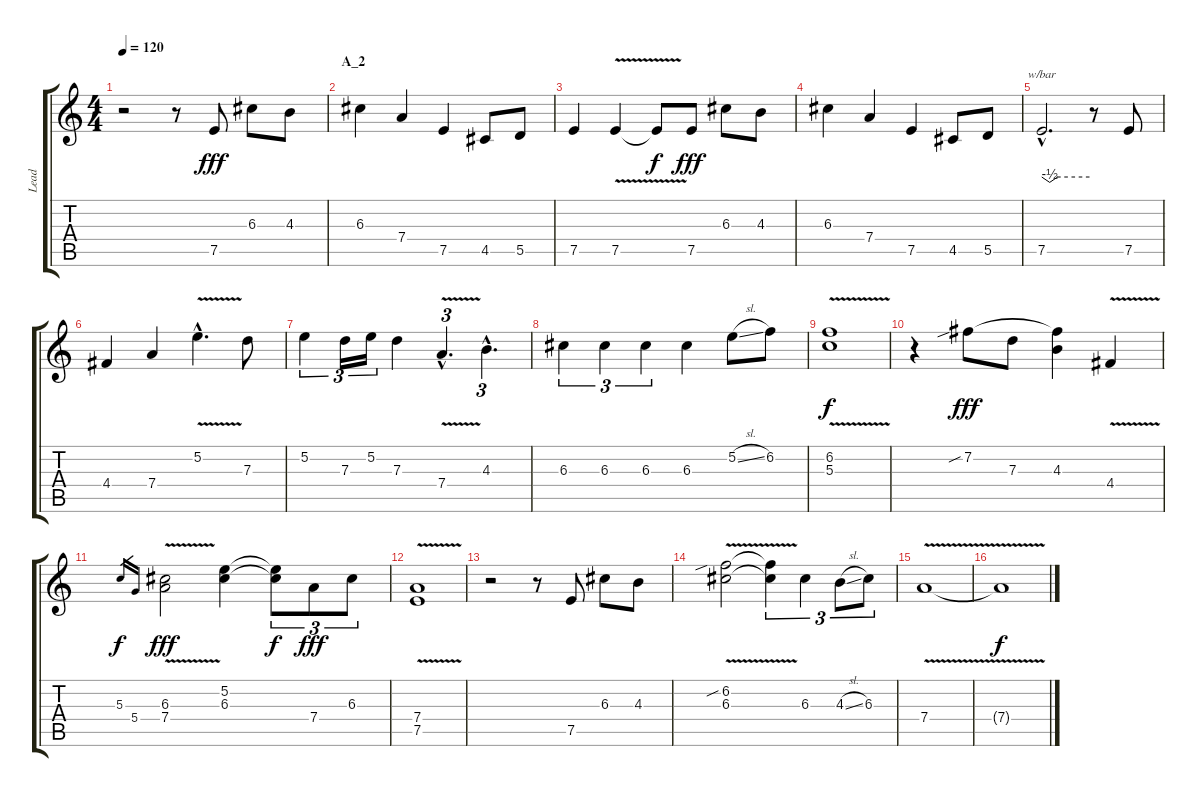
\track ("Lead" "Lead") {instrument acousticguitarnylon}
\staff {score tabs}
\tuning (E4 B3 G3 D3 A2 E2) {hide}
\ts (4 4)
\tempo 120
\clef g2
\ks c
r.2{dy fff} r.8{instrument electricguitarjazz} 7.5.8 6.3.8 4.3.8 |
\section ("" "A_2")
6.3.4 7.4.4 7.5.4 4.5.8 5.5.8 |
7.5.4 7.5{v}.4 7.5{t}.8{dy f} 7.5.8{dy fff} 6.3.8 4.3.8 |
6.3.4 7.4.4 7.5.4 4.5.8 5.5.8 |
7.5{hac}.2{d tbe (custom default 0 0 10 -2 20 0 60 0)} r.8{instrument acousticguitarsteel} 7.5.8 |
4.4.4 7.4.4 5.2{v hac}.4{d} 7.3.8 |
5.2.4{tu (3 2)} 7.3.16{tu (3 2)} 5.2.16{tu (3 2)} 7.3.4 7.4{v hac}.4{d tu (3 2)} 4.3{hac}.4{d tu (3 2)} |
6.3.4{tu (3 2)} 6.3.4{tu (3 2)} 6.3.4{tu (3 2)} 6.3.4 5.2{sl}.8 6.2.8 |
(6.2{v} 5.3{v}).1{dy f} |
r.4 7.2{sib}.8{dy fff} 7.3.8 (7.2{t} 4.3).4 4.4{v}.4 |
5.3.16{gr dy f} 5.4.16{gr} (6.3{v} 7.4).2{dy fff} (5.2 6.3).4 (5.2{t} 6.3{t}).8{tu (3 2) dy f} 7.4.8{tu (3 2) dy fff} 6.3.8{tu (3 2)} |
(7.4{v} 7.5).1 |
r.2 r.8{instrument acousticguitarnylon} 7.5.8 6.3.8 4.3.8 |
(6.2{v sib} 6.3{v}).2 (6.2{t} 6.3{t}).4{tu (3 2)} 6.3.4{tu (3 2)} 4.3{sl}.8{tu (3 2)} 6.3.8{tu (3 2)} |
7.4{v}.1 |
7.4{t}.1{dy f}
